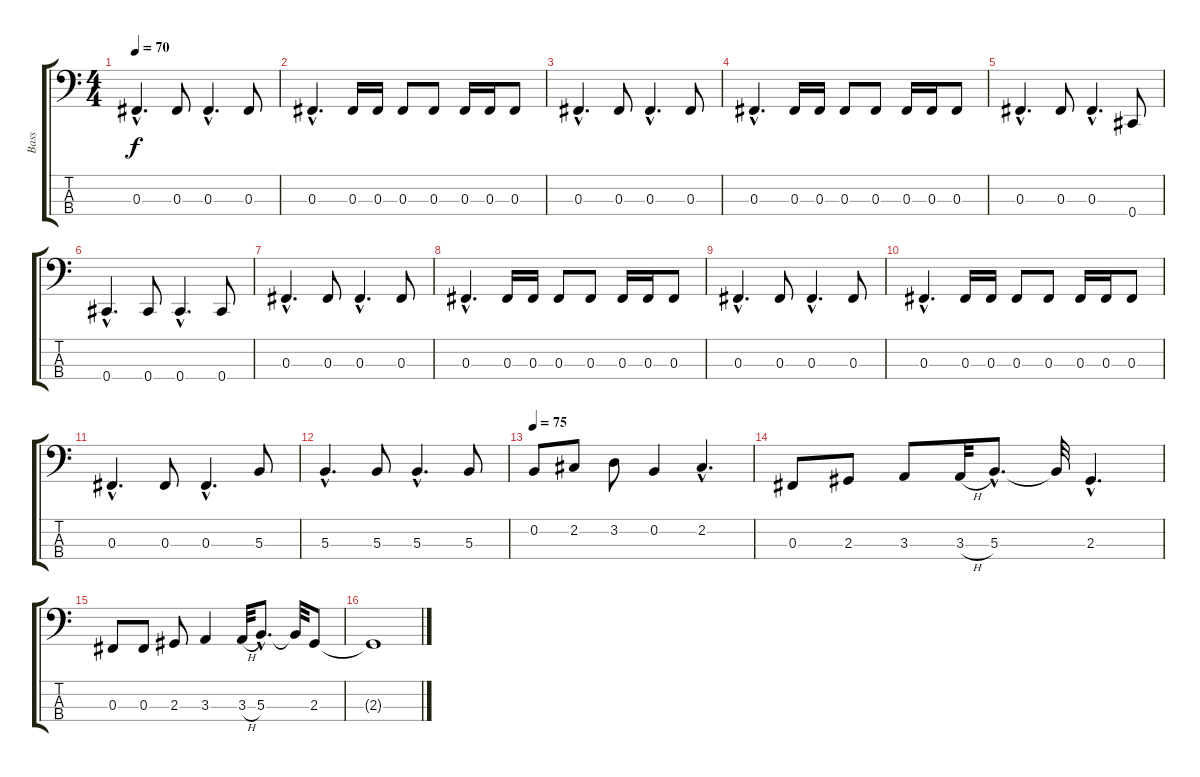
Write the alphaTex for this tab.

\track ("Bass" "Bass") {instrument electricbasspick}
\staff {score tabs}
\tuning (E2 B1 Gb1 Db1) {hide}
\ts (4 4)
\tempo 70
\clef f4
\ks c
0.3{hac}.4{d dy f instrument electricbasspick} 0.3.8 0.3{hac}.4{d} 0.3.8 |
0.3{hac}.4{d} 0.3.16 0.3.16 0.3.8 0.3.8 0.3.16 0.3.16 0.3.8 |
0.3{hac}.4{d} 0.3.8 0.3{hac}.4{d} 0.3.8 |
0.3{hac}.4{d} 0.3.16 0.3.16 0.3.8 0.3.8 0.3.16 0.3.16 0.3.8 |
0.3{hac}.4{d} 0.3.8 0.3{hac}.4{d} 0.4.8 |
0.4{hac}.4{d} 0.4.8 0.4{hac}.4{d} 0.4.8 |
0.3{hac}.4{d} 0.3.8 0.3{hac}.4{d} 0.3.8 |
0.3{hac}.4{d} 0.3.16 0.3.16 0.3.8 0.3.8 0.3.16 0.3.16 0.3.8 |
0.3{hac}.4{d} 0.3.8 0.3{hac}.4{d} 0.3.8 |
0.3{hac}.4{d} 0.3.16 0.3.16 0.3.8 0.3.8 0.3.16 0.3.16 0.3.8 |
0.3{hac}.4{d} 0.3.8 0.3{hac}.4{d} 5.3.8 |
5.3{hac}.4{d} 5.3.8 5.3{hac}.4{d} 5.3.8 |
\tempo 75
0.2.8 2.2.8 3.2.8 0.2.4 2.2{hac}.4{d} |
0.3.8 2.3.8 3.3.8 3.3{h}.32 5.3{hac}.8{d} 5.3{t}.32 2.3{hac}.4{d} |
0.3.8 0.3.8 2.3.8 3.3.4 3.3{h}.32 5.3{hac}.8{d} 5.3{t}.32 2.3.8 |
2.3{t}.1
